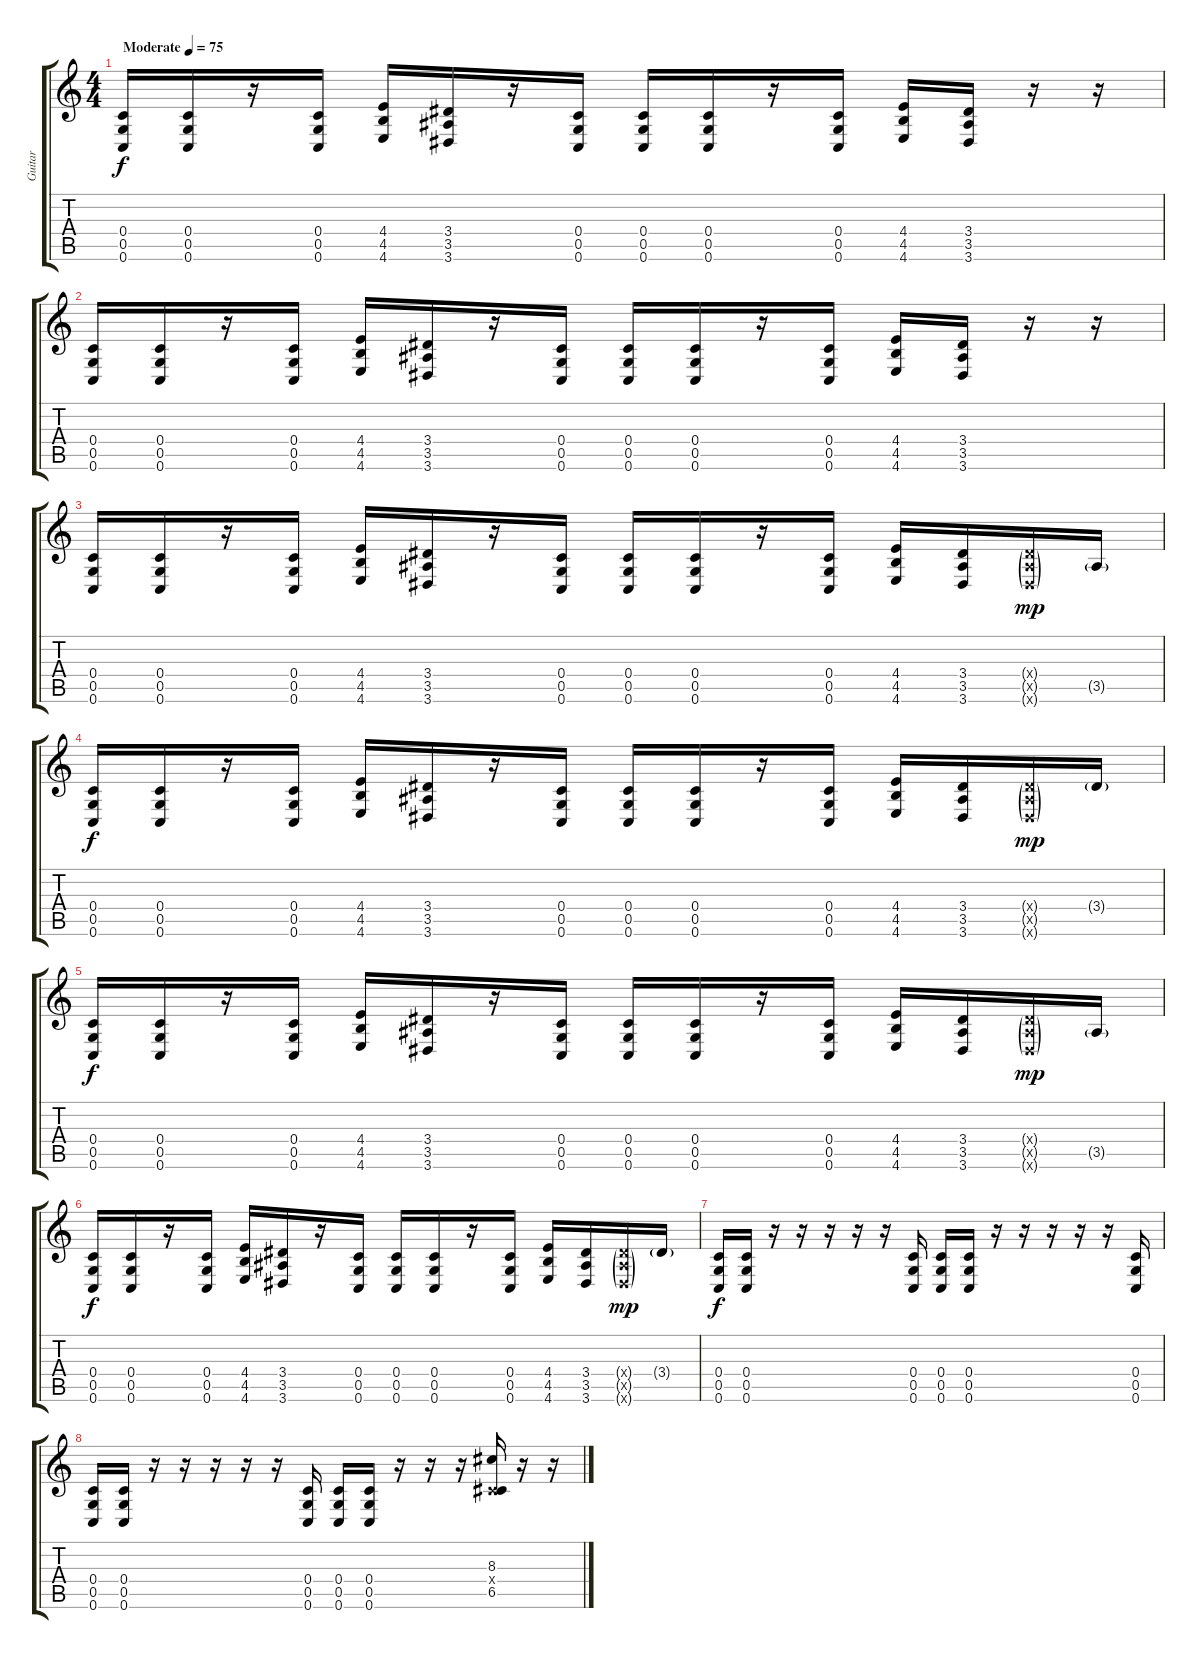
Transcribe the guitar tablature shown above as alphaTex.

\track ("Guitar" "Guitar") {instrument distortionguitar}
\staff {score tabs}
\tuning (D4 A3 F3 C3 G2 C2) {hide}
\ts (4 4)
\tempo (75 "Moderate")
\clef g2
\ks c
(0.4 0.5 0.6).16{dy f instrument distortionguitar} (0.4 0.5 0.6).16 r.16 (0.4 0.5 0.6).16 (4.4 4.5 4.6).16 (3.4 3.5 3.6).16 r.16 (0.4 0.5 0.6).16 (0.4 0.5 0.6).16 (0.4 0.5 0.6).16 r.16 (0.4 0.5 0.6).16 (4.4 4.5 4.6).16 (3.4 3.5 3.6).16 r.16 r.16 |
(0.4 0.5 0.6).16 (0.4 0.5 0.6).16 r.16 (0.4 0.5 0.6).16 (4.4 4.5 4.6).16 (3.4 3.5 3.6).16 r.16 (0.4 0.5 0.6).16 (0.4 0.5 0.6).16 (0.4 0.5 0.6).16 r.16 (0.4 0.5 0.6).16 (4.4 4.5 4.6).16 (3.4 3.5 3.6).16 r.16 r.16 |
(0.4 0.5 0.6).16 (0.4 0.5 0.6).16 r.16 (0.4 0.5 0.6).16 (4.4 4.5 4.6).16 (3.4 3.5 3.6).16 r.16 (0.4 0.5 0.6).16 (0.4 0.5 0.6).16 (0.4 0.5 0.6).16 r.16 (0.4 0.5 0.6).16 (4.4 4.5 4.6).16 (3.4 3.5 3.6).16 (3.4{g x} 3.5{g x} 3.6{g x}).16{dy mp} 3.5{g}.16 |
(0.4 0.5 0.6).16{dy f} (0.4 0.5 0.6).16 r.16 (0.4 0.5 0.6).16 (4.4 4.5 4.6).16 (3.4 3.5 3.6).16 r.16 (0.4 0.5 0.6).16 (0.4 0.5 0.6).16 (0.4 0.5 0.6).16 r.16 (0.4 0.5 0.6).16 (4.4 4.5 4.6).16 (3.4 3.5 3.6).16 (3.4{g x} 3.5{g x} 3.6{g x}).16{dy mp} 3.4{g}.16 |
(0.4 0.5 0.6).16{dy f} (0.4 0.5 0.6).16 r.16 (0.4 0.5 0.6).16 (4.4 4.5 4.6).16 (3.4 3.5 3.6).16 r.16 (0.4 0.5 0.6).16 (0.4 0.5 0.6).16 (0.4 0.5 0.6).16 r.16 (0.4 0.5 0.6).16 (4.4 4.5 4.6).16 (3.4 3.5 3.6).16 (3.4{g x} 3.5{g x} 3.6{g x}).16{dy mp} 3.5{g}.16 |
(0.4 0.5 0.6).16{dy f} (0.4 0.5 0.6).16 r.16 (0.4 0.5 0.6).16 (4.4 4.5 4.6).16 (3.4 3.5 3.6).16 r.16 (0.4 0.5 0.6).16 (0.4 0.5 0.6).16 (0.4 0.5 0.6).16 r.16 (0.4 0.5 0.6).16 (4.4 4.5 4.6).16 (3.4 3.5 3.6).16 (3.4{g x} 3.5{g x} 3.6{g x}).16{dy mp} 3.4{g}.16 |
(0.4 0.5 0.6).16{dy f} (0.4 0.5 0.6).16 r.16 r.16 r.16 r.16 r.16 (0.4 0.5 0.6).16 (0.4 0.5 0.6).16 (0.4 0.5 0.6).16 r.16 r.16 r.16 r.16 r.16 (0.4 0.5 0.6).16 |
(0.4 0.5 0.6).16 (0.4 0.5 0.6).16 r.16 r.16 r.16 r.16 r.16 (0.4 0.5 0.6).16 (0.4 0.5 0.6).16 (0.4 0.5 0.6).16 r.16 r.16 r.16 (8.3 0.4{x} 6.5).16 r.16 r.16
